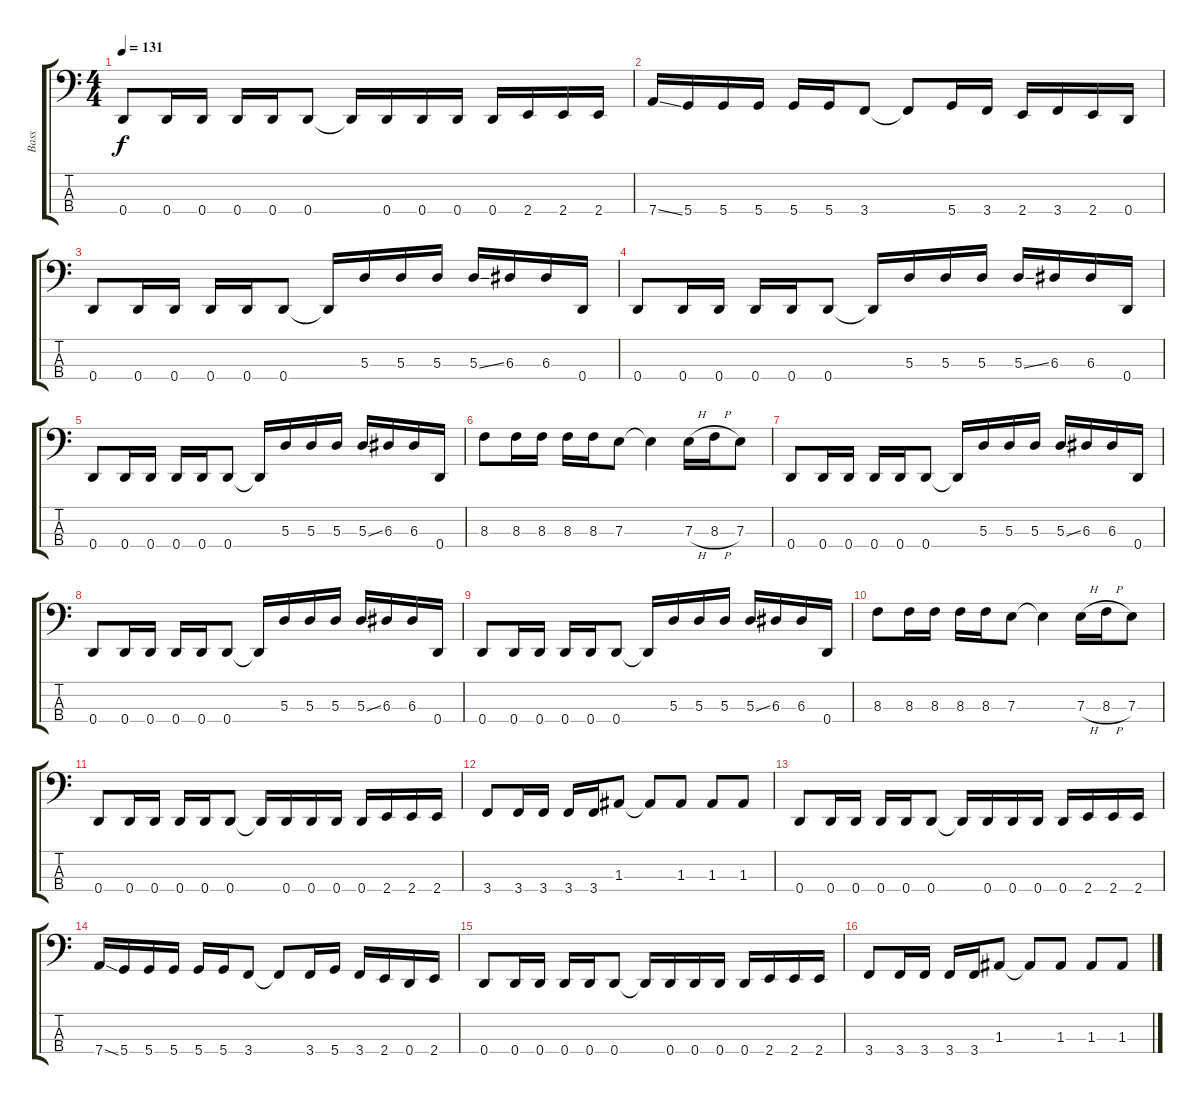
\track ("Bass" "Bass") {instrument electricbasspick}
\staff {score tabs}
\tuning (G2 D2 A1 D1) {hide}
\ts (4 4)
\tempo 131
\clef f4
\ks c
0.4.8{dy f} 0.4.16 0.4.16 0.4.16 0.4.16 0.4.8 0.4{t}.16 0.4.16 0.4.16 0.4.16 0.4.16 2.4.16 2.4.16 2.4.16 |
7.4{ss}.16 5.4.16 5.4.16 5.4.16 5.4.16 5.4.16 3.4.8 3.4{t}.8 5.4.16 3.4.16 2.4.16 3.4.16 2.4.16 0.4.16 |
0.4.8 0.4.16 0.4.16 0.4.16 0.4.16 0.4.8 0.4{t}.16 5.3.16 5.3.16 5.3.16 5.3{ss}.16 6.3.16 6.3.16 0.4.16 |
0.4.8 0.4.16 0.4.16 0.4.16 0.4.16 0.4.8 0.4{t}.16 5.3.16 5.3.16 5.3.16 5.3{ss}.16 6.3.16 6.3.16 0.4.16 |
0.4.8 0.4.16 0.4.16 0.4.16 0.4.16 0.4.8 0.4{t}.16 5.3.16 5.3.16 5.3.16 5.3{ss}.16 6.3.16 6.3.16 0.4.16 |
8.3.8 8.3.16 8.3.16 8.3.16 8.3.16 7.3.8 7.3{t}.4 7.3{h}.16 8.3{h}.16 7.3.8 |
0.4.8 0.4.16 0.4.16 0.4.16 0.4.16 0.4.8 0.4{t}.16 5.3.16 5.3.16 5.3.16 5.3{ss}.16 6.3.16 6.3.16 0.4.16 |
0.4.8 0.4.16 0.4.16 0.4.16 0.4.16 0.4.8 0.4{t}.16 5.3.16 5.3.16 5.3.16 5.3{ss}.16 6.3.16 6.3.16 0.4.16 |
0.4.8 0.4.16 0.4.16 0.4.16 0.4.16 0.4.8 0.4{t}.16 5.3.16 5.3.16 5.3.16 5.3{ss}.16 6.3.16 6.3.16 0.4.16 |
8.3.8 8.3.16 8.3.16 8.3.16 8.3.16 7.3.8 7.3{t}.4 7.3{h}.16 8.3{h}.16 7.3.8 |
0.4.8 0.4.16 0.4.16 0.4.16 0.4.16 0.4.8 0.4{t}.16 0.4.16 0.4.16 0.4.16 0.4.16 2.4.16 2.4.16 2.4.16 |
3.4.8 3.4.16 3.4.16 3.4.16 3.4.16 1.3.8 1.3{t}.8 1.3.8 1.3.8 1.3.8 |
0.4.8 0.4.16 0.4.16 0.4.16 0.4.16 0.4.8 0.4{t}.16 0.4.16 0.4.16 0.4.16 0.4.16 2.4.16 2.4.16 2.4.16 |
7.4{ss}.16 5.4.16 5.4.16 5.4.16 5.4.16 5.4.16 3.4.8 3.4{t}.8 3.4.16 5.4.16 3.4.16 2.4.16 0.4.16 2.4.16 |
0.4.8 0.4.16 0.4.16 0.4.16 0.4.16 0.4.8 0.4{t}.16 0.4.16 0.4.16 0.4.16 0.4.16 2.4.16 2.4.16 2.4.16 |
3.4.8 3.4.16 3.4.16 3.4.16 3.4.16 1.3.8 1.3{t}.8 1.3.8 1.3.8 1.3.8
